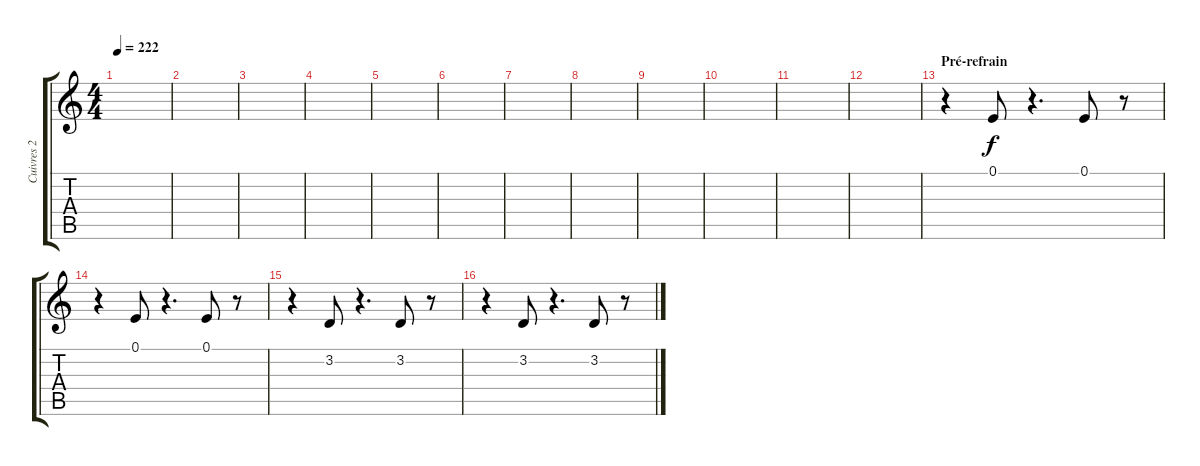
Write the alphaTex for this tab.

\track ("Cuivres 2" "Cuivres 2") {instrument trombone}
\staff {score tabs}
\tuning (E4 B3 G3 D3 A2 E2) {hide}
\ts (4 4)
\tempo 222
\clef g2
\ks c
|
|
|
|
|
|
|
|
|
|
|
|
\section ("" "Pré-refrain")
r.4 0.1.8 r.4{d} 0.1.8 r.8 |
r.4 0.1.8 r.4{d} 0.1.8 r.8 |
r.4 3.2.8 r.4{d} 3.2.8 r.8 |
r.4 3.2.8 r.4{d} 3.2.8 r.8
